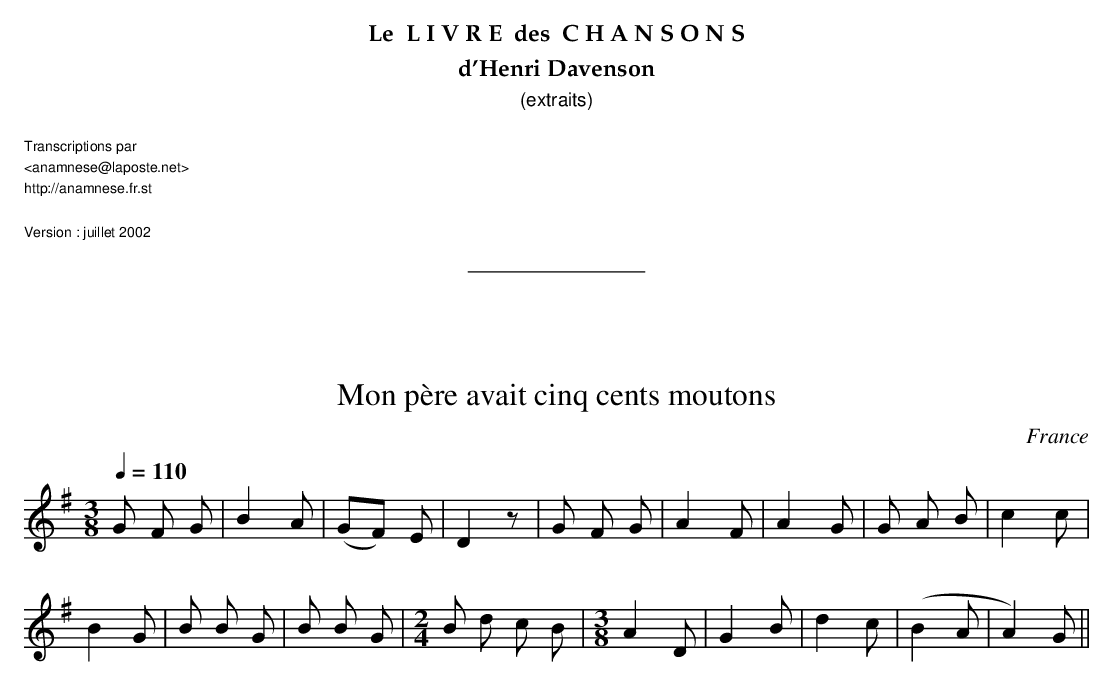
X:1
T:Mon père avait cinq cents moutons
O:France
M:3/8
L:1/8
Q:1/4=110
K:G
G F G |B2 A |(GF) E | D2 z | G F G | A2 F | A2 G | G A B | c2 c |
B2 G | B B G | B B G | [M:2/4] B d c B | [M:3/8] A2 D | G2 B | d2 c | (B2A|A2) G ||
